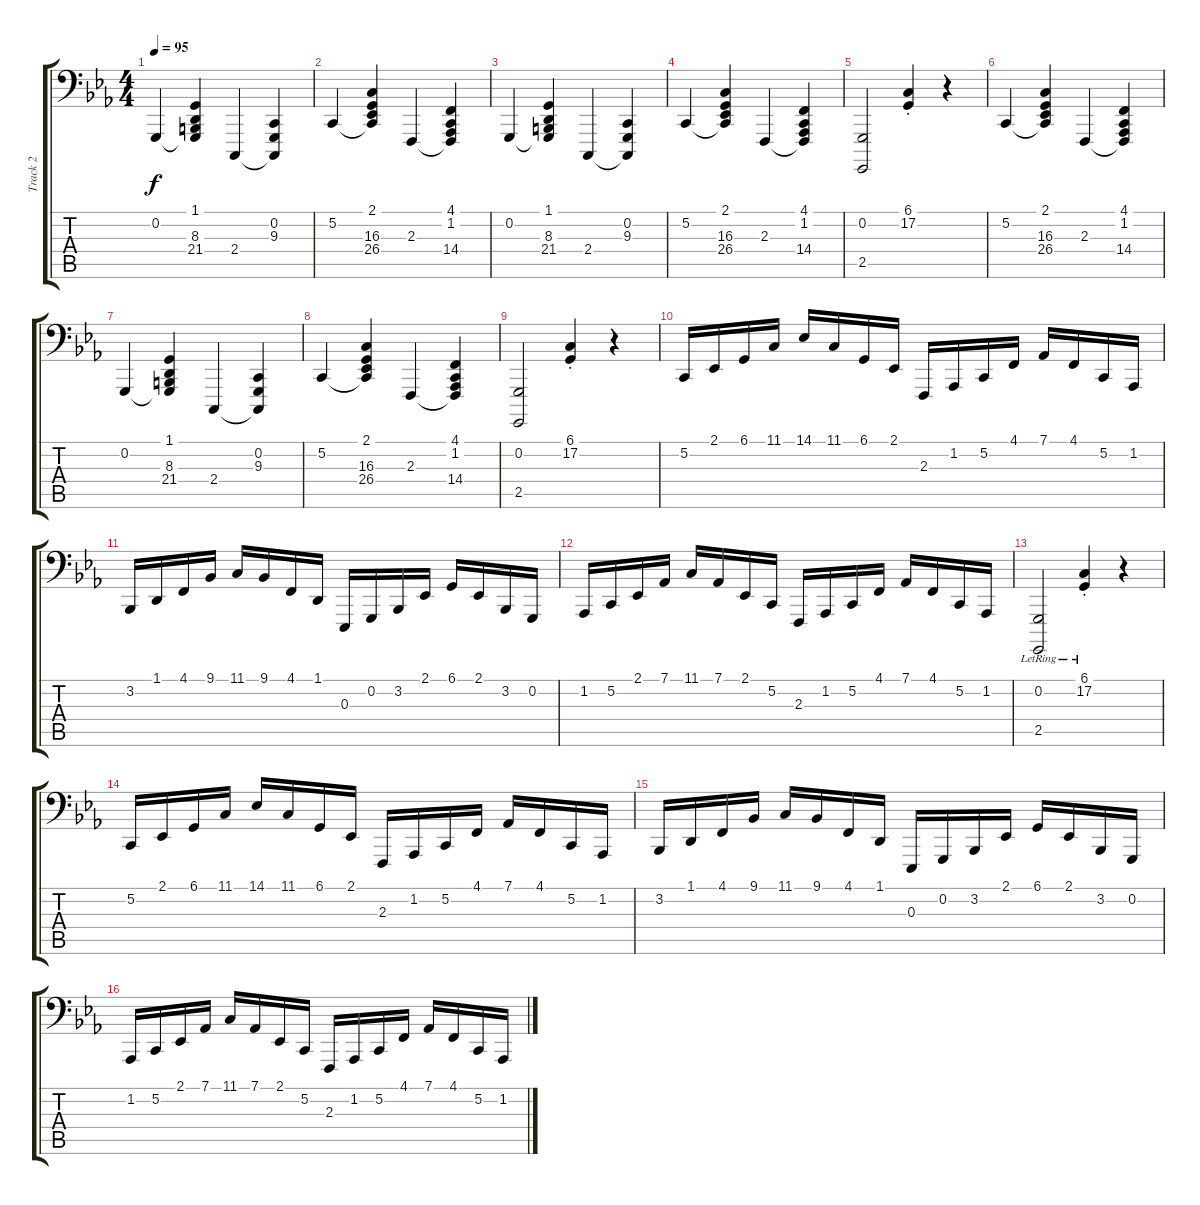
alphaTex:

\track ("Track 2" "Track 2") {instrument acousticgrandpiano}
\staff {score tabs}
\tuning (Db2 G1 Eb1 Bb0 F0 C0) {hide}
\ts (4 4)
\tempo 95
\clef f4
\ks eb
0.2.4{dy f} (1.1 0.2{t} 8.3 21.4).4 2.4.4 (0.2 9.3 2.4{t}).4 |
5.2.4 (2.1 5.2{t} 16.3 26.4).4 2.3.4 (4.1 1.2 2.3{t} 14.4).4 |
0.2.4 (1.1 0.2{t} 8.3 21.4).4 2.4.4 (0.2 9.3 2.4{t}).4 |
5.2.4 (2.1 5.2{t} 16.3 26.4).4 2.3.4 (4.1 1.2 2.3{t} 14.4).4 |
(0.2 2.5).2 (6.1{st} 17.2{st}).4 r.4 |
5.2.4 (2.1 5.2{t} 16.3 26.4).4 2.3.4 (4.1 1.2 2.3{t} 14.4).4 |
0.2.4 (1.1 0.2{t} 8.3 21.4).4 2.4.4 (0.2 9.3 2.4{t}).4 |
5.2.4 (2.1 5.2{t} 16.3 26.4).4 2.3.4 (4.1 1.2 2.3{t} 14.4).4 |
(0.2 2.5).2 (6.1{st} 17.2{st}).4 r.4 |
5.2.16 2.1.16 6.1.16 11.1.16 14.1.16 11.1.16 6.1.16 2.1.16 2.3.16 1.2.16 5.2.16 4.1.16 7.1.16 4.1.16 5.2.16 1.2.16 |
3.2.16 1.1.16 4.1.16 9.1.16 11.1.16 9.1.16 4.1.16 1.1.16 0.3.16 0.2.16 3.2.16 2.1.16 6.1.16 2.1.16 3.2.16 0.2.16 |
1.2.16 5.2.16 2.1.16 7.1.16 11.1.16 7.1.16 2.1.16 5.2.16 2.3.16 1.2.16 5.2.16 4.1.16 7.1.16 4.1.16 5.2.16 1.2.16 |
(0.2{lr} 2.5{lr}).2 (6.1{st lr} 17.2{st lr}).4 r.4 |
5.2.16 2.1.16 6.1.16 11.1.16 14.1.16 11.1.16 6.1.16 2.1.16 2.3.16 1.2.16 5.2.16 4.1.16 7.1.16 4.1.16 5.2.16 1.2.16 |
3.2.16 1.1.16 4.1.16 9.1.16 11.1.16 9.1.16 4.1.16 1.1.16 0.3.16 0.2.16 3.2.16 2.1.16 6.1.16 2.1.16 3.2.16 0.2.16 |
1.2.16 5.2.16 2.1.16 7.1.16 11.1.16 7.1.16 2.1.16 5.2.16 2.3.16 1.2.16 5.2.16 4.1.16 7.1.16 4.1.16 5.2.16 1.2.16
